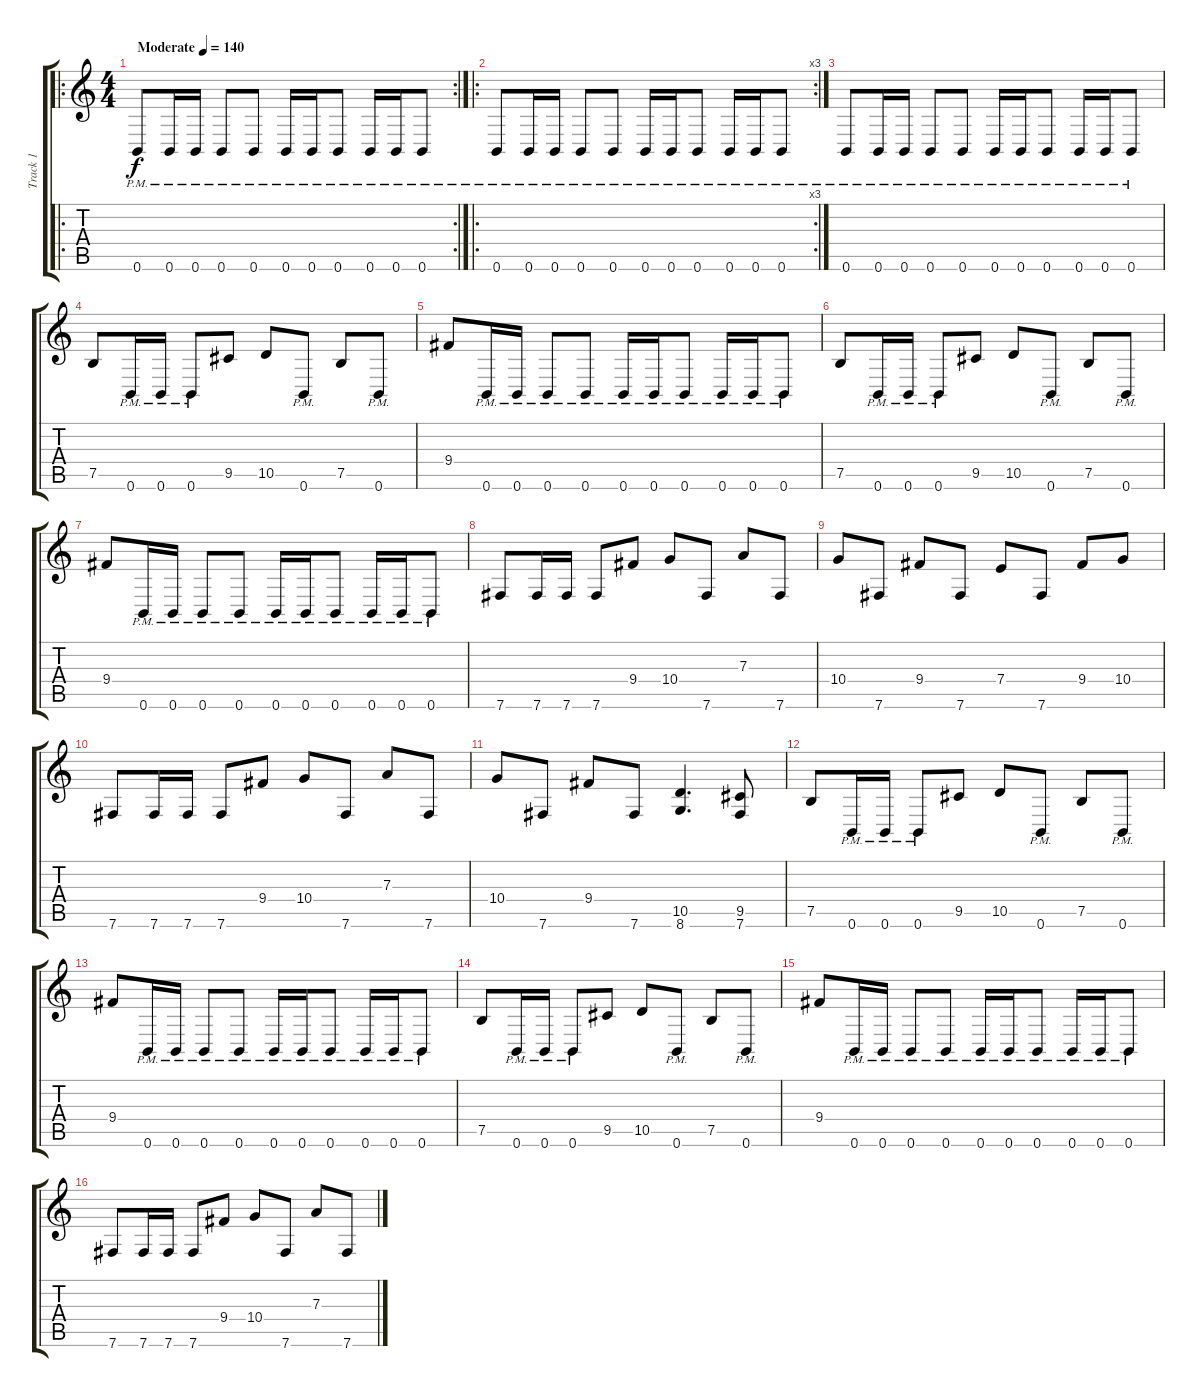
\track ("Track 1" "Track 1") {instrument distortionguitar}
\staff {score tabs}
\tuning (B3 Gb3 D3 A2 E2 B1) {hide}
\ro
\rc 2
\ts (4 4)
\tempo (140 "Moderate")
\clef g2
\ks c
0.6{pm}.8{dy f instrument distortionguitar} 0.6{pm}.16 0.6{pm}.16 0.6{pm}.8 0.6{pm}.8 0.6{pm}.16 0.6{pm}.16 0.6{pm}.8 0.6{pm}.16 0.6{pm}.16 0.6{pm}.8 |
\ro
\rc 3
0.6{pm}.8 0.6{pm}.16 0.6{pm}.16 0.6{pm}.8 0.6{pm}.8 0.6{pm}.16 0.6{pm}.16 0.6{pm}.8 0.6{pm}.16 0.6{pm}.16 0.6{pm}.8 |
0.6{pm}.8 0.6{pm}.16 0.6{pm}.16 0.6{pm}.8 0.6{pm}.8 0.6{pm}.16 0.6{pm}.16 0.6{pm}.8 0.6{pm}.16 0.6{pm}.16 0.6{pm}.8 |
7.5.8 0.6{pm}.16 0.6{pm}.16 0.6{pm}.8 9.5.8 10.5.8 0.6{pm}.8 7.5.8 0.6{pm}.8 |
9.4.8 0.6{pm}.16 0.6{pm}.16 0.6{pm}.8 0.6{pm}.8 0.6{pm}.16 0.6{pm}.16 0.6{pm}.8 0.6{pm}.16 0.6{pm}.16 0.6{pm}.8 |
7.5.8 0.6{pm}.16 0.6{pm}.16 0.6{pm}.8 9.5.8 10.5.8 0.6{pm}.8 7.5.8 0.6{pm}.8 |
9.4.8 0.6{pm}.16 0.6{pm}.16 0.6{pm}.8 0.6{pm}.8 0.6{pm}.16 0.6{pm}.16 0.6{pm}.8 0.6{pm}.16 0.6{pm}.16 0.6{pm}.8 |
7.6.8 7.6.16 7.6.16 7.6.8 9.4.8 10.4.8 7.6.8 7.3.8 7.6.8 |
10.4.8 7.6.8 9.4.8 7.6.8 7.4.8 7.6.8 9.4.8 10.4.8 |
7.6.8 7.6.16 7.6.16 7.6.8 9.4.8 10.4.8 7.6.8 7.3.8 7.6.8 |
10.4.8 7.6.8 9.4.8 7.6.8 (10.5 8.6).4{d} (9.5 7.6).8 |
7.5.8 0.6{pm}.16 0.6{pm}.16 0.6{pm}.8 9.5.8 10.5.8 0.6{pm}.8 7.5.8 0.6{pm}.8 |
9.4.8 0.6{pm}.16 0.6{pm}.16 0.6{pm}.8 0.6{pm}.8 0.6{pm}.16 0.6{pm}.16 0.6{pm}.8 0.6{pm}.16 0.6{pm}.16 0.6{pm}.8 |
7.5.8 0.6{pm}.16 0.6{pm}.16 0.6{pm}.8 9.5.8 10.5.8 0.6{pm}.8 7.5.8 0.6{pm}.8 |
9.4.8 0.6{pm}.16 0.6{pm}.16 0.6{pm}.8 0.6{pm}.8 0.6{pm}.16 0.6{pm}.16 0.6{pm}.8 0.6{pm}.16 0.6{pm}.16 0.6{pm}.8 |
7.6.8 7.6.16 7.6.16 7.6.8 9.4.8 10.4.8 7.6.8 7.3.8 7.6.8
